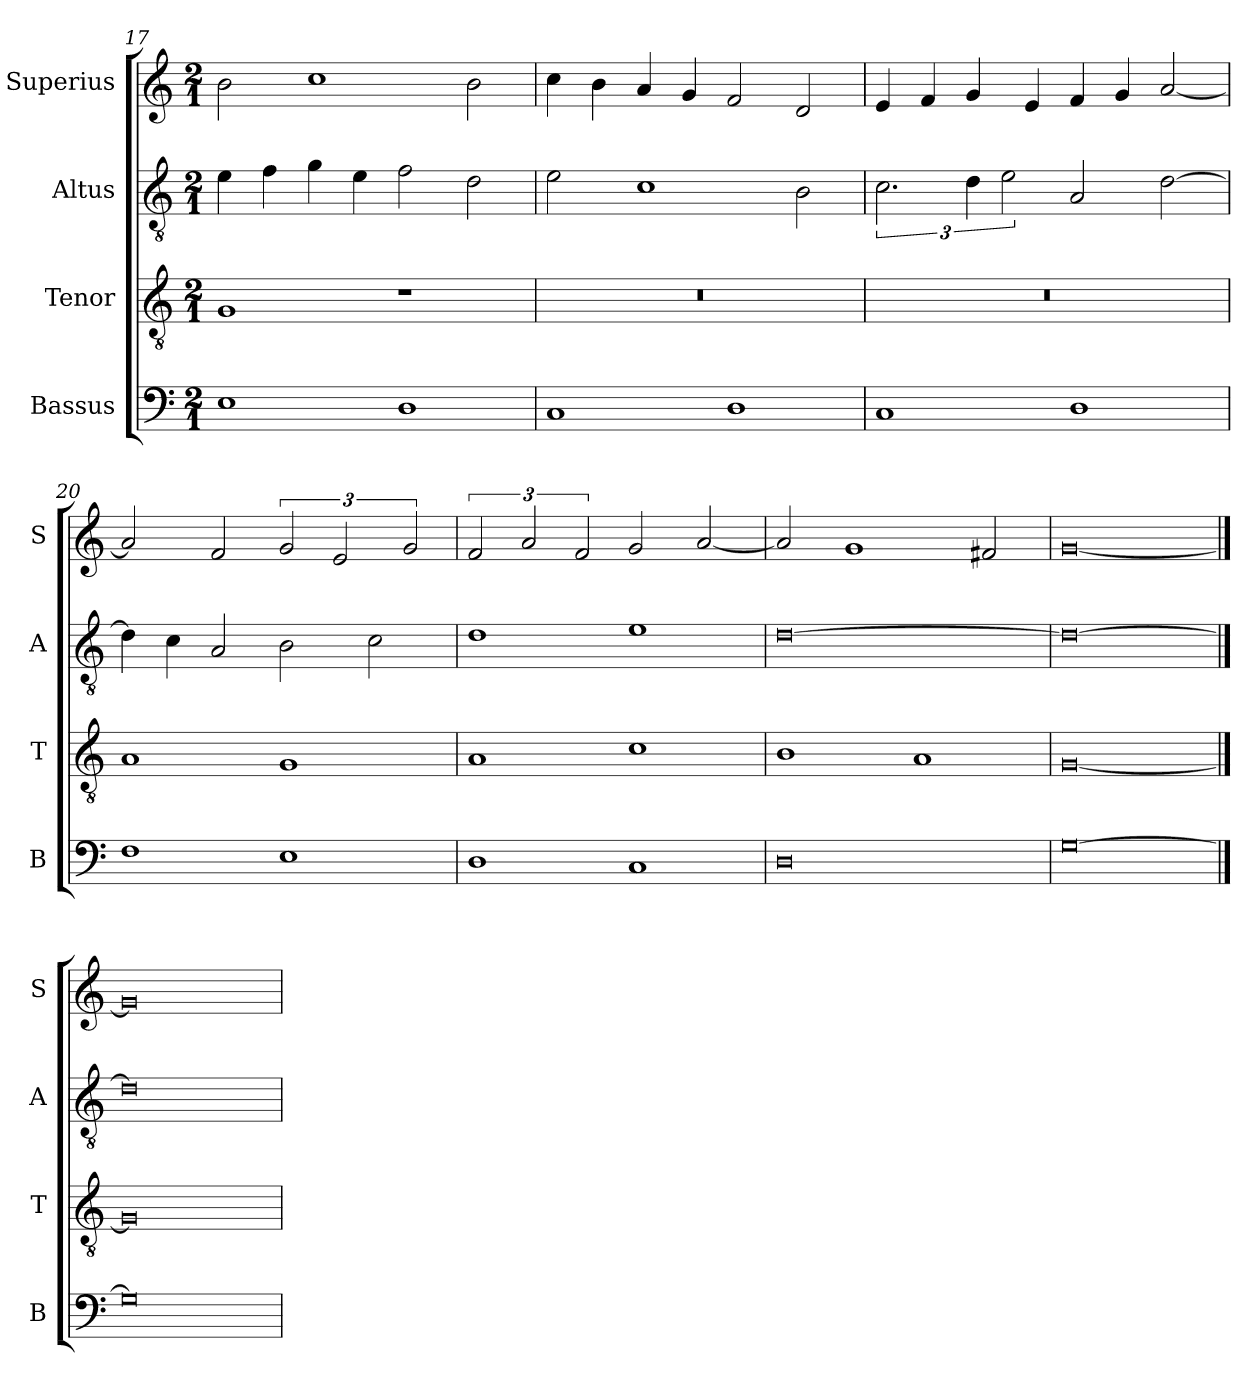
**kern	**kern	**kern	**kern
*part4	*part3	*part2	*part1
*staff4	*staff3	*staff2	*staff1
*I"Bassus	*I"Tenor	*I"Altus	*I"Superius
*I'B	*I'T	*I'A	*I'S
*clefF4	*clefGv2	*clefGv2	*clefG2
*k[]	*k[]	*k[]	*k[]
*C:	*C:	*C:	*C:
*M2/1	*M2/1	*M2/1	*M2/1
=17	=17	=17	=17
1E	1G	4e	2b
.	.	4f	.
.	.	4g	1cc
.	.	4e	.
1D	1r	2f	.
.	.	2d	2b
=18	=18	=18	=18
1C	0r	2e	4cc
.	.	.	4b
.	.	1c	4a
.	.	.	4g
1D	.	.	2f
.	.	2B	2d
=19	=19	=19	=19
1C	0r	3.c	4e
.	.	.	4f
.	.	6d	4g
.	.	3e	.
.	.	.	4e
1D	.	2A	4f
.	.	.	4g
.	.	[2d	[2a
=20	=20	=20	=20
1F	1A	4d]	2a]
.	.	4c	.
.	.	2A	2f
1E	1G	2B	3g
.	.	.	3e
.	.	2c	.
.	.	.	3g
=21	=21	=21	=21
1D	1A	1d	3f
.	.	.	3a
.	.	.	3f
1C	1c	1e	2g
.	.	.	[2a
=22	=22	=22	=22
0D	1B	[0d	2a]
.	.	.	1g
.	1A	.	.
.	.	.	2f#X
=23	=23	=23	=23
[0G	[0G	0d_	[0g
==24	==24	==24	==24
0G]	0G]	0d]	0g]
=	=	=	=
*-	*-	*-	*-
